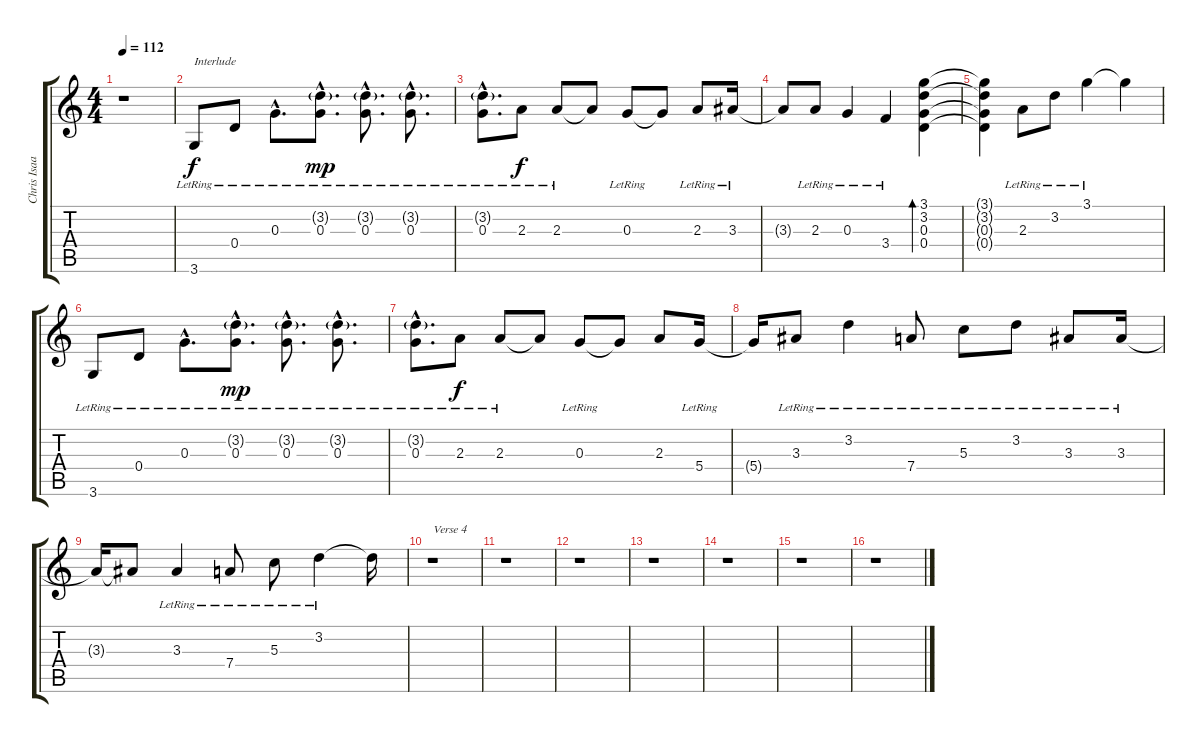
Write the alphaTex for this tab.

\track ("Chris Isaak ( clean 2 )" "Chris Isaa") {instrument electricguitarclean}
\staff {score tabs}
\tuning (E4 B3 G3 D3 A2 E2) {hide}
\ts (4 4)
\tempo 112
\clef g2
\ks c
r.1{dy f} |
3.6{lr}.8{txt "Interlude"} 0.4{lr}.8 0.3{hac lr}.8{d} (3.2{g hac lr} 0.3{hac lr}).8{d dy mp} (3.2{g hac lr} 0.3{hac lr}).8{d} (3.2{g hac lr} 0.3{hac lr}).8{d} |
(3.2{g hac lr} 0.3{hac lr}).8{d} 2.3{lr}.8{dy f} 2.3{lr}.8 2.3{t}.8 0.3{lr}.8 0.3{t}.8 2.3{lr}.8 3.3{lr}.16 |
3.3{t}.8 2.3{lr}.8 0.3{lr}.4 3.4{lr}.4 (3.1 3.2 0.3 0.4).4{bd 480} |
(3.1{t} 3.2{t} 0.3{t} 0.4{t}).4 2.3{lr}.8 3.2{lr}.8 3.1{lr}.4 3.1{t}.4 |
3.6{lr}.8 0.4{lr}.8 0.3{hac lr}.8{d} (3.2{g hac lr} 0.3{hac lr}).8{d dy mp} (3.2{g hac lr} 0.3{hac lr}).8{d} (3.2{g hac lr} 0.3{hac lr}).8{d} |
(3.2{g hac lr} 0.3{hac lr}).8{d} 2.3{lr}.8{dy f} 2.3{lr}.8 2.3{t}.8 0.3{lr}.8 0.3{t}.8 2.3.8 5.4{lr}.16 |
5.4{t}.16 3.3{lr}.8 3.2{lr}.4 7.4{lr}.8 5.3{lr}.8 3.2{lr}.8 3.3{lr}.8 3.3{lr}.16 |
3.3{t}.16 3.3{t}.8 3.3{lr}.4 7.4{lr}.8 5.3{lr}.8 3.2{lr}.4 3.2{t}.16 |
r.1{txt "Verse 4"} |
r.1 |
r.1 |
r.1 |
r.1 |
r.1 |
r.1
